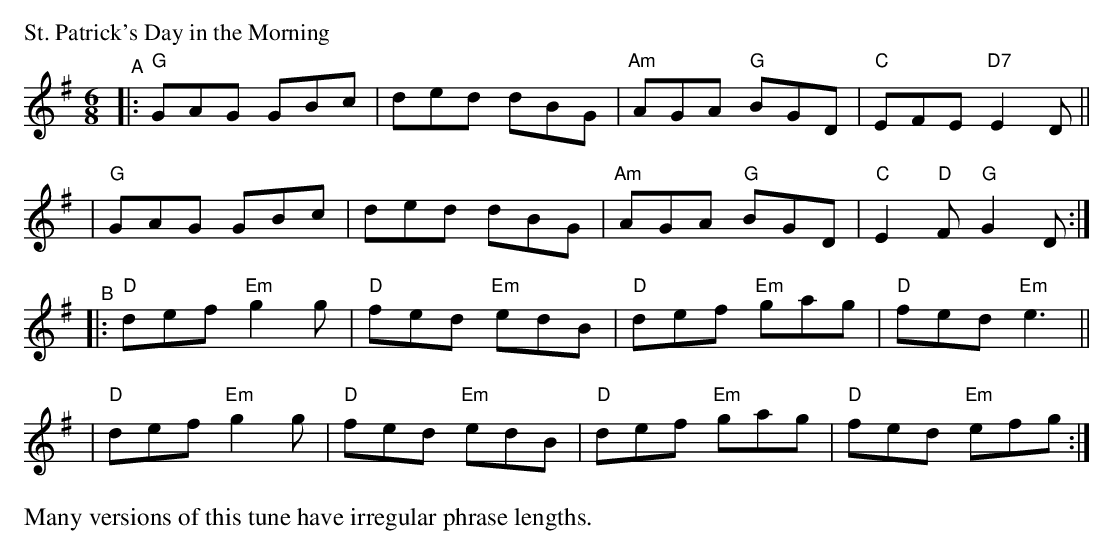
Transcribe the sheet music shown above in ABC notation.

X:1
P: St. Patrick's Day in the Morning
M: 6/8
L: 1/8
K: G
"^A"\
|: "G"GAG     GBc |    ded     dBG | "Am"AGA  "G"BGD | "C"EFE   "D7"E2D ||
|  "G"GAG     GBc |    ded     dBG | "Am"AGA  "G"BGD | "C"E2"D"F "G"G2D :|
"^B"\
|: "D"def "Em"g2g | "D"fed "Em"edB |  "D"def "Em"gag | "D"fed "Em"e3  ||
|  "D"def "Em"g2g | "D"fed "Em"edB |  "D"def "Em"gag | "D"fed "Em"efg :|
